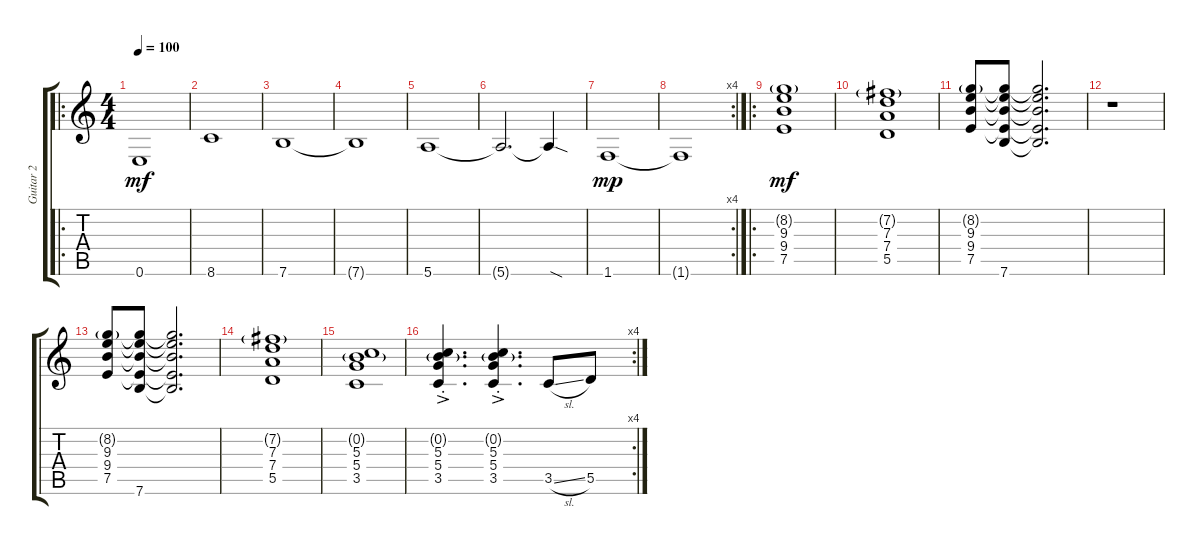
\track ("Guitar 2" "Guitar 2") {instrument overdrivenguitar}
\staff {score tabs}
\tuning (E4 B3 G3 D3 A2 E2) {hide}
\ro
\ts (4 4)
\section ("" "")
\tempo 100
\clef g2
\ks c
0.6.1{dy mf instrument overdrivenguitar} |
8.6.1 |
7.6.1 |
7.6{t}.1 |
5.6.1 |
5.6{t}.2{d} 5.6{sod t}.4 |
1.6.1{dy mp} |
\rc 4
1.6{t}.1 |
\ro
\section ("" "")
(8.2{g} 9.3 9.4 7.5).1{dy mf} |
(7.2{g} 7.3 7.4 5.5).1 |
(8.2{g} 9.3 9.4 7.5).8 (8.2{t} 9.3{t} 9.4{t} 7.5{t} 7.6).8 (8.2{t} 9.3{t} 9.4{t} 7.5{t} 7.6{t}).2{d} |
r.1 |
(8.2{g} 9.3 9.4 7.5).8 (8.2{t} 9.3{t} 9.4{t} 7.5{t} 7.6).8 (8.2{t} 9.3{t} 9.4{t} 7.5{t} 7.6{t}).2{d} |
(7.2{g} 7.3 7.4 5.5).1 |
(0.2{g} 5.3 5.4 3.5).1 |
\rc 4
(0.2{g} 5.3 5.4 3.5{ac st}).4{d} (0.2{g} 5.3 5.4 3.5{ac st}).4{d} 3.5{sl}.8 5.5.8
